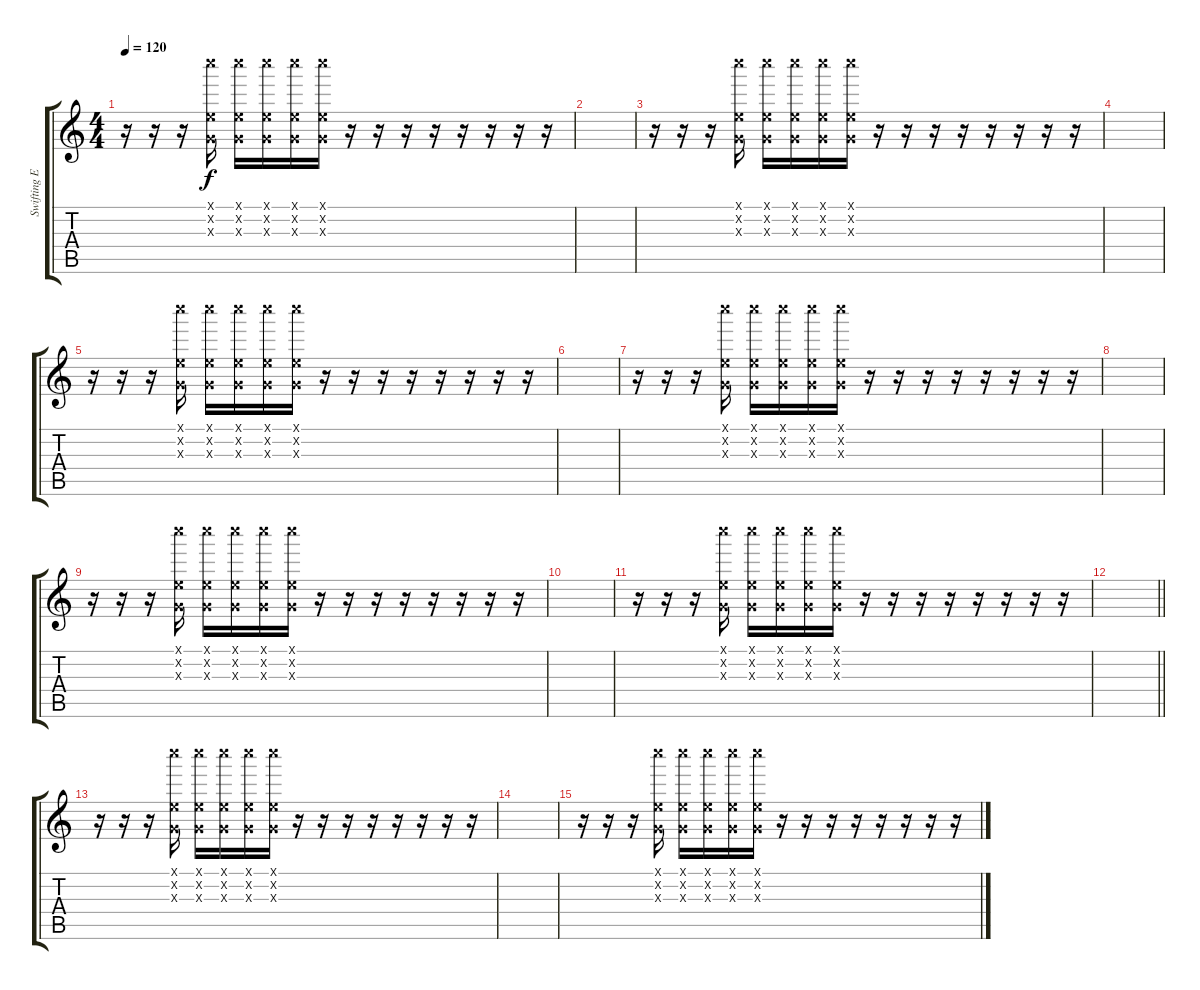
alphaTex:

\track ("Swifting Effect" "Swifting E") {instrument electricguitarmuted}
\staff {score tabs}
\tuning (E4 B3 G3 D3 A2 E2) {hide}
\ts (4 4)
\tempo 120
\clef g2
\ks c
r.16{dy f} r.16 r.16 (0.1{x} 25.2{x} 0.3{x}).16 (0.1{x} 25.2{x} 0.3{x}).16 (0.1{x} 25.2{x} 0.3{x}).16 (0.1{x} 25.2{x} 0.3{x}).16 (0.1{x} 25.2{x} 0.3{x}).16 r.16 r.16 r.16 r.16 r.16 r.16 r.16 r.16 |
|
r.16 r.16 r.16 (0.1{x} 25.2{x} 0.3{x}).16 (0.1{x} 25.2{x} 0.3{x}).16 (0.1{x} 25.2{x} 0.3{x}).16 (0.1{x} 25.2{x} 0.3{x}).16 (0.1{x} 25.2{x} 0.3{x}).16 r.16 r.16 r.16 r.16 r.16 r.16 r.16 r.16 |
|
r.16 r.16 r.16 (0.1{x} 25.2{x} 0.3{x}).16 (0.1{x} 25.2{x} 0.3{x}).16 (0.1{x} 25.2{x} 0.3{x}).16 (0.1{x} 25.2{x} 0.3{x}).16 (0.1{x} 25.2{x} 0.3{x}).16 r.16 r.16 r.16 r.16 r.16 r.16 r.16 r.16 |
|
r.16 r.16 r.16 (0.1{x} 25.2{x} 0.3{x}).16 (0.1{x} 25.2{x} 0.3{x}).16 (0.1{x} 25.2{x} 0.3{x}).16 (0.1{x} 25.2{x} 0.3{x}).16 (0.1{x} 25.2{x} 0.3{x}).16 r.16 r.16 r.16 r.16 r.16 r.16 r.16 r.16 |
|
r.16 r.16 r.16 (0.1{x} 25.2{x} 0.3{x}).16 (0.1{x} 25.2{x} 0.3{x}).16 (0.1{x} 25.2{x} 0.3{x}).16 (0.1{x} 25.2{x} 0.3{x}).16 (0.1{x} 25.2{x} 0.3{x}).16 r.16 r.16 r.16 r.16 r.16 r.16 r.16 r.16 |
|
r.16 r.16 r.16 (0.1{x} 25.2{x} 0.3{x}).16 (0.1{x} 25.2{x} 0.3{x}).16 (0.1{x} 25.2{x} 0.3{x}).16 (0.1{x} 25.2{x} 0.3{x}).16 (0.1{x} 25.2{x} 0.3{x}).16 r.16 r.16 r.16 r.16 r.16 r.16 r.16 r.16 |
\barLineRight lightlight
|
r.16 r.16 r.16 (0.1{x} 25.2{x} 0.3{x}).16 (0.1{x} 25.2{x} 0.3{x}).16 (0.1{x} 25.2{x} 0.3{x}).16 (0.1{x} 25.2{x} 0.3{x}).16 (0.1{x} 25.2{x} 0.3{x}).16 r.16 r.16 r.16 r.16 r.16 r.16 r.16 r.16 |
|
r.16 r.16 r.16 (0.1{x} 25.2{x} 0.3{x}).16 (0.1{x} 25.2{x} 0.3{x}).16 (0.1{x} 25.2{x} 0.3{x}).16 (0.1{x} 25.2{x} 0.3{x}).16 (0.1{x} 25.2{x} 0.3{x}).16 r.16 r.16 r.16 r.16 r.16 r.16 r.16 r.16
